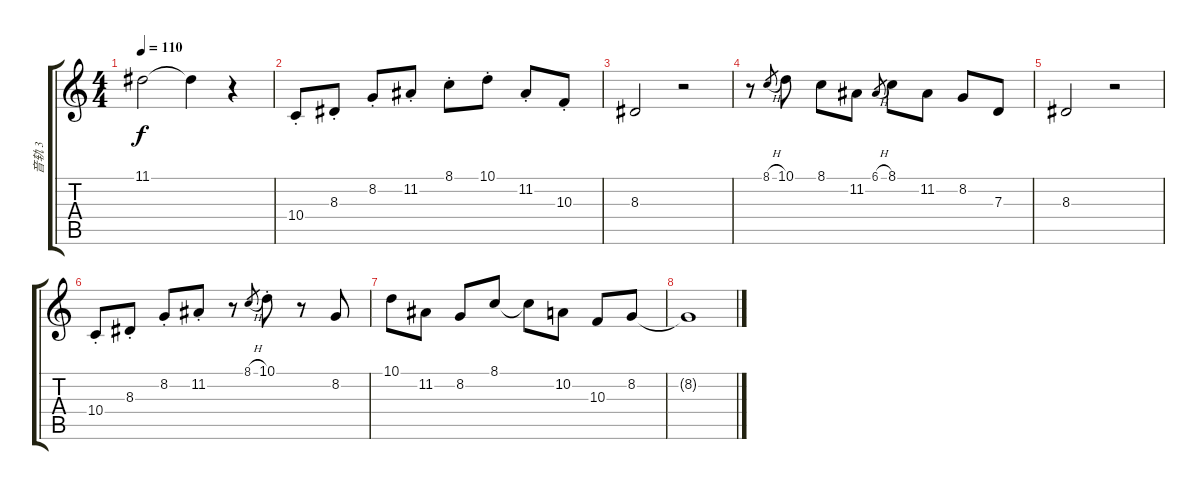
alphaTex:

\track ("音轨 3" "音轨 3") {instrument electricpiano1}
\staff {score tabs}
\tuning (E4 B3 G3 D3 A2 E2) {hide}
\ts (4 4)
\tempo 110
\clef g2
\ks c
11.1.2{dy f} 11.1{t}.4 r.4 |
10.4{st}.8 8.3{st}.8 8.2{st}.8 11.2{st}.8 8.1{st}.8 10.1{st}.8 11.2{st}.8 10.3{st}.8 |
8.3.2 r.2 |
r.8 8.1{h}.8{gr} 10.1.8 8.1.8 11.2.8 6.1{h}.8{gr} 8.1.8 11.2.8 8.2.8 7.3.8 |
8.3.2 r.2 |
10.4{st}.8 8.3{st}.8 8.2{st}.8 11.2{st}.8 r.8 8.1{h}.8{gr} 10.1{st}.8 r.8 8.2.8 |
10.1.8 11.2.8 8.2.8 8.1.8 8.1{t}.8 10.2.8 10.3.8 8.2.8 |
8.2{t}.1
